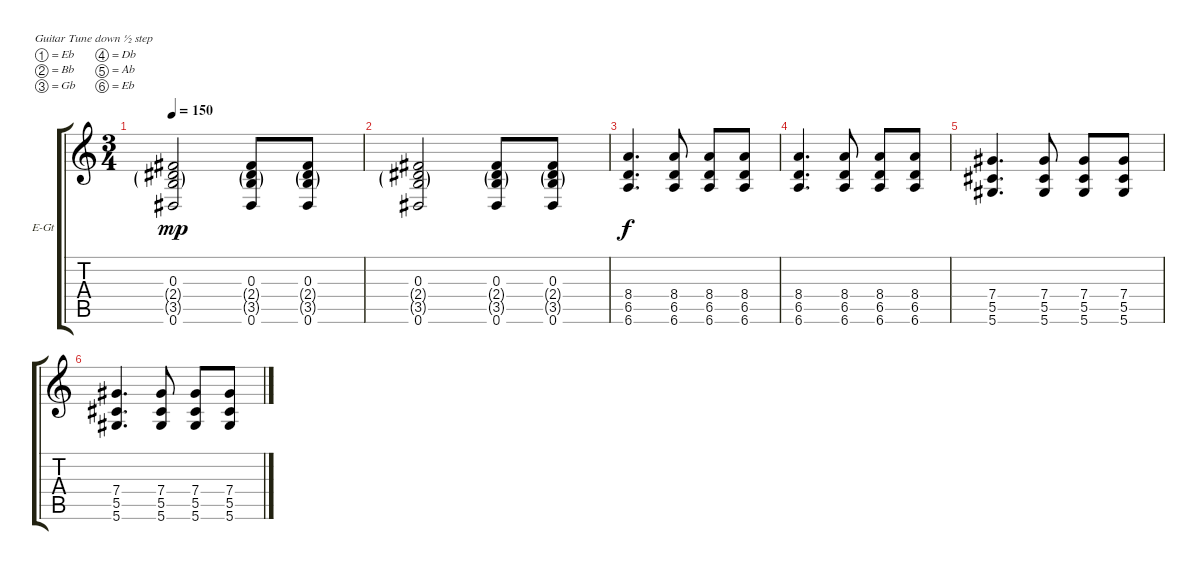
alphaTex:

\defaultSystemsLayout 4
\bracketExtendMode groupsimilarinstruments
\firstSystemTrackNameOrientation horizontal
\otherSystemsTrackNameOrientation horizontal
\track ("Mark distorition" "E-Gt") {mute instrument distortionguitar}
\staff {score tabs}
\tuning (Eb4 Bb3 Gb3 Db3 Ab2 Eb2)
\ts (3 4)
\tempo 150
\clef g2
\scale
0.333333
\ks c
(3.5{g} 2.4{g} 0.3 0.6).2{dy mp} (3.5{g} 2.4{g} 0.3 0.6).8 (3.5{g} 2.4{g} 0.3 0.6).8 |
\scale
0.333333 (3.5{g} 2.4{g} 0.3 0.6).2 (3.5{g} 2.4{g} 0.3 0.6).8 (3.5{g} 2.4{g} 0.3 0.6).8 |
\scale
0.333333 (6.6 6.5 8.4).4{d dy f} (6.6 6.5 8.4).8 (6.6 6.5 8.4).8 (6.6 6.5 8.4).8 |
\scale
0.333333 (6.6 6.5 8.4).4{d} (6.6 6.5 8.4).8 (6.6 6.5 8.4).8 (6.6 6.5 8.4).8 |
\scale
0.333333 (5.6 5.5 7.4).4{d} (5.6 5.5 7.4).8 (5.6 5.5 7.4).8 (5.6 5.5 7.4).8 |
(5.6 5.5 7.4).4{d} (5.6 5.5 7.4).8 (5.6 5.5 7.4).8 (5.6 5.5 7.4).8
